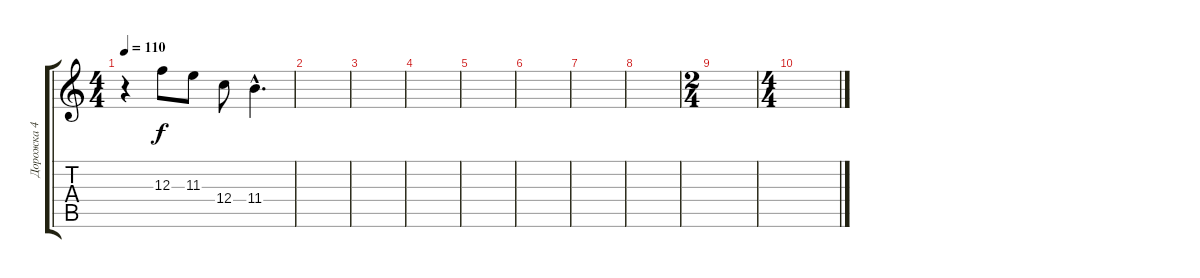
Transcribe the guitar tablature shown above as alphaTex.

\track ("Дорожка 4" "Дорожка 4") {instrument distortionguitar}
\staff {score tabs}
\tuning (D4 A3 F3 C3 G2 D2) {hide}
\ts (4 4)
\tempo 110
\clef g2
\ks c
r.4{dy f} 12.3.8 11.3.8 12.4.8 11.4{hac}.4{d} |
|
|
|
|
|
|
|
\ts (2 4)
|
\ts (4 4)
